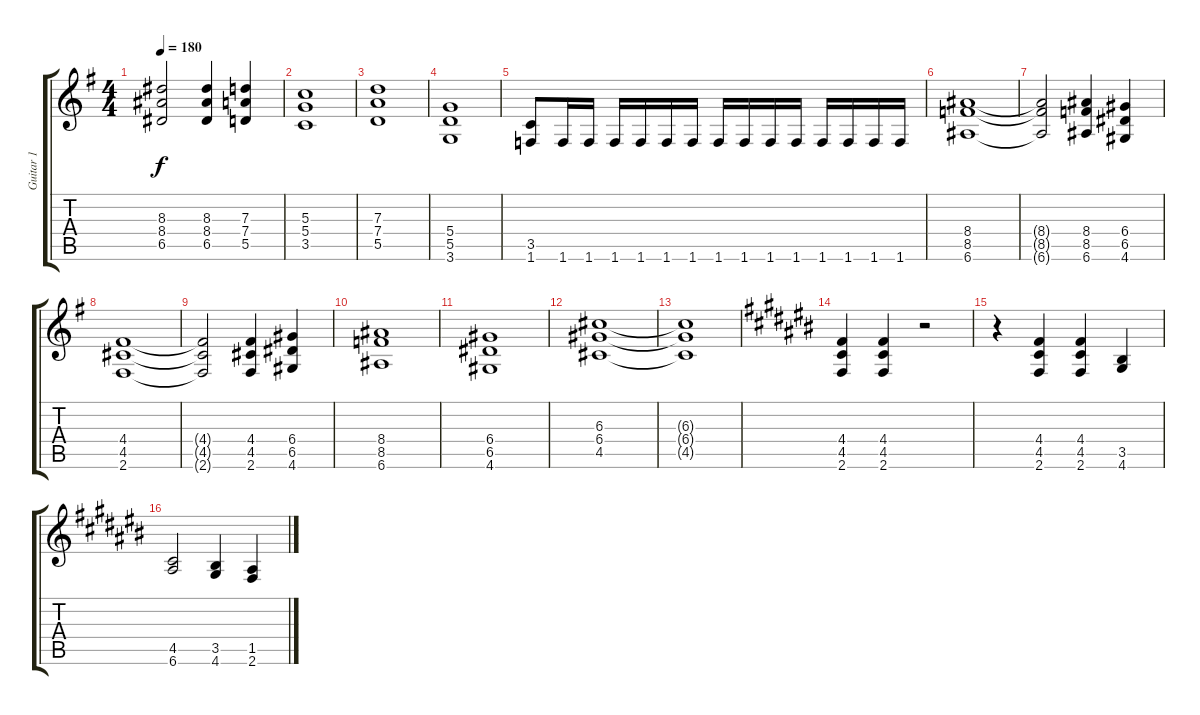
\track ("Guitar 1" "Guitar 1") {instrument overdrivenguitar}
\staff {score tabs}
\tuning (E4 B3 G3 D3 A2 E2) {hide}
\ts (4 4)
\tempo 180
\clef g2
\ks eminor
(8.3{t} 8.4{t} 6.5{t}).2{dy f} (8.3 8.4 6.5).4 (7.3 7.4 5.5).4 |
(5.3 5.4 3.5).1 |
(7.3 7.4 5.5).1 |
(5.4 5.5 3.6).1 |
(3.5 1.6).8 1.6.16 1.6.16 1.6.16 1.6.16 1.6.16 1.6.16 1.6.16 1.6.16 1.6.16 1.6.16 1.6.16 1.6.16 1.6.16 1.6.16 |
\section ("" "")
(8.4 8.5 6.6).1 |
(8.4{t} 8.5{t} 6.6{t}).2 (8.4 8.5 6.6).4 (6.4 6.5 4.6).4 |
(4.4 4.5 2.6).1 |
(4.4{t} 4.5{t} 2.6{t}).2 (4.4 4.5 2.6).4 (6.4 6.5 4.6).4 |
(8.4 8.5 6.6).1 |
(6.4 6.5 4.6).1 |
(6.3 6.4 4.5).1 |
(6.3{t} 6.4{t} 4.5{t}).1 |
\section ("" "")
\ks a#minor
(4.4 4.5 2.6).4 (4.4 4.5 2.6).4 r.2 |
r.4 (4.4 4.5 2.6).4 (4.4 4.5 2.6).4 (3.5 4.6).4 |
(4.5 6.6).2 (3.5 4.6).4 (1.5 2.6).4
